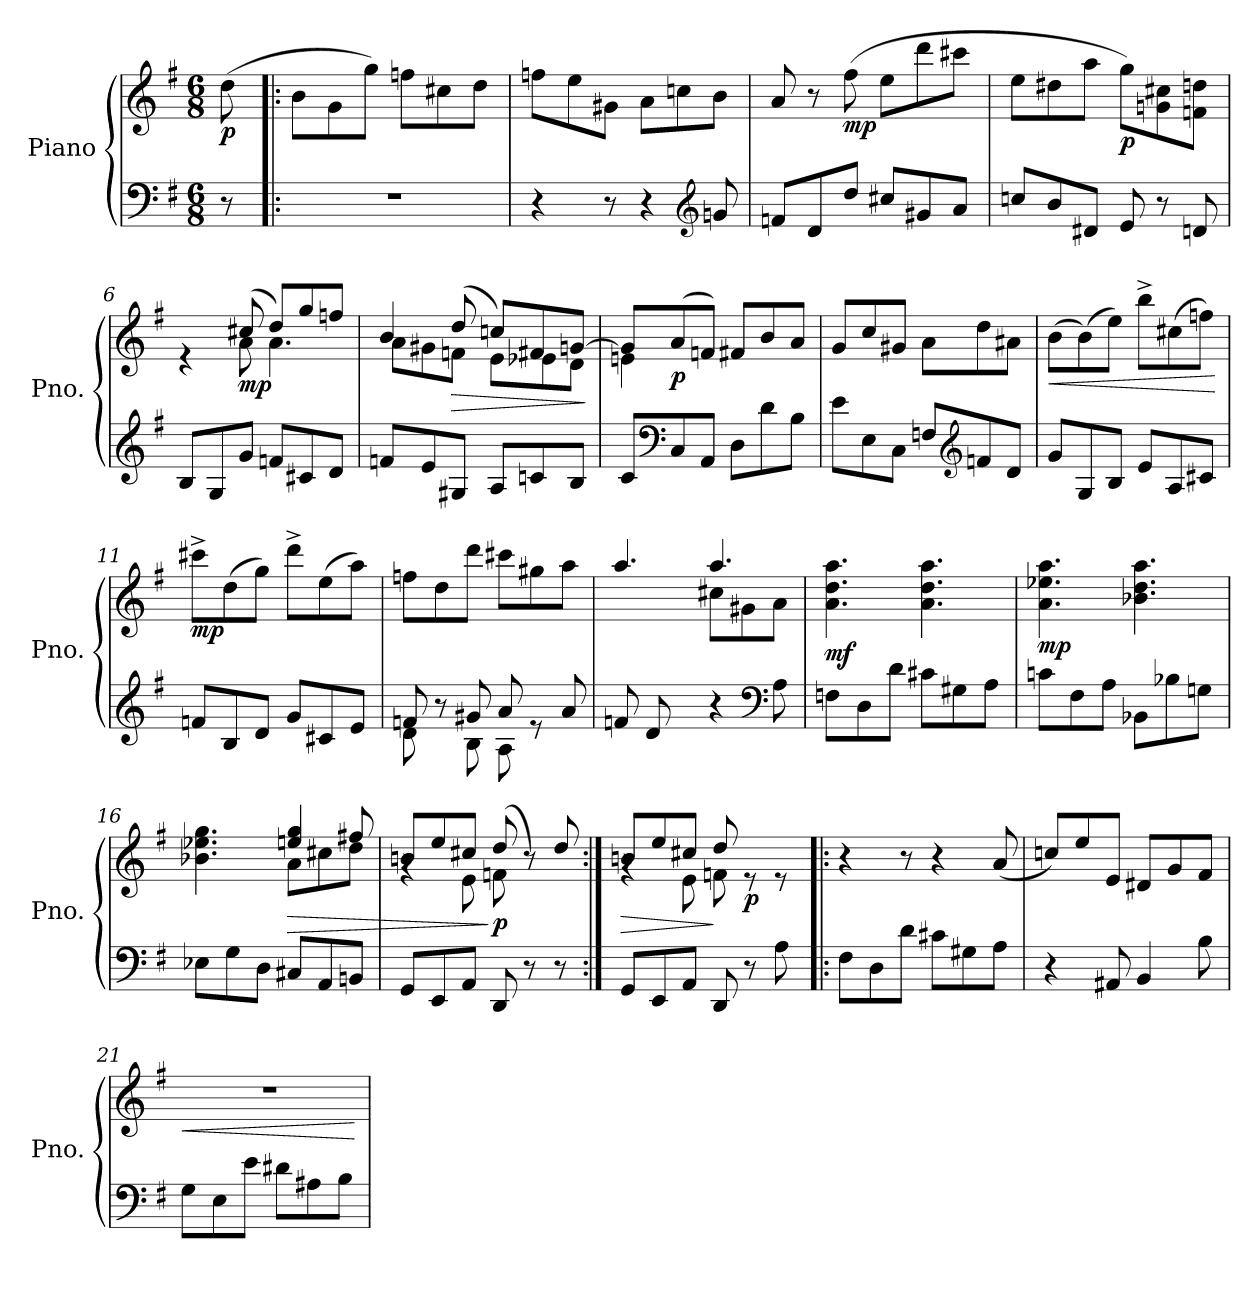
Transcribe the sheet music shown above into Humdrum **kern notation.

**kern	**kern	**dynam
*part1	*part1	*part1
*staff2	*staff1	*staff1/2
*I"Piano	*	*
*I'Pno.	*	*
*clefF4	*clefG2	*
*k[f#]	*k[f#]	*
*M6/8	*M6/8	*
*MM56	*MM56	*
=1	=1	=1
!	!	!LO:DY:b
8r	(>8dd\	p
=2!|:	=2!|:	=2!|:
2.r	8b\L	.
.	8g\	.
.	8gg\J)	.
.	8ffn\L	.
.	8cc#X\	.
.	8dd\J	.
=3	=3	=3
*	*MM60	*
4r	8ffn\L	.
.	8ee\	.
8r	8g#X\J	.
4r	8a\L	.
.	8ccn\	.
*clefG2	*	*
*	*MM68	*
8gn/	8b\J	.
=4	=4	=4
8fn/L	8a/	.
8d/	8r	.
!	!	!LO:DY:b
8dd/J	(>8ff#\	mp
*	*MM72	*
8cc#X/L	8ee\L	.
8g#X/	8ddd\	.
8a/J	8ccc#X\J	.
=5	=5	=5
8ccn/L	8ee\L	.
8b/	8dd#X\	.
8d#X/J	8aa\J	.
!	!	!LO:DY:b
8e/	8gg\L)	p
8r	8gn\ 8cc#X\	.
8dn/	8fn\ 8ddn\J	.
!!LO:LB:g=z
=6	=6	=6
*	*MM65	*
*	*^	*
8B/L	4re	4ryy	.
8G/	.	.	.
!	!	!	!LO:DY:b
8g/J	(>8cc#X/	8a\	mp
8fn/L	8dd/L)	4.a\	.
8c#X/	8gg/	.	.
8d/J	8ffn/J	.	.
=7	=7	=7	=7
8fn/L	4b/	8a\L	.
8e/	.	8g#X\	.
!	!	!	!LO:HP:b
8G#X/J	(>8dd/	8fn\J	>
*	*MM53	*	*
8A/L	8ccn/L)	8e\L	.
8cn/	8f#X/	8e-X\	.
*	*MM30	*	*
8B/J	[8gn/J	8d\J	.
*	*v	*v	*
.	.	]
=8	=8	=8
*	*MM23	*
*	*^	*
8c/L	8g/L]	4en\	.
*clefF4	*	*	*
*	*MM68	*	*
!	!	!	!LO:DY:b
8C/	(>8a/	.	p
8AA/J	8fn/J)	2ryy	.
8D\L	8f#X/L	.	.
8d\	8b/	.	.
8B\J	8a/J	.	.
*	*v	*v	*
=9	=9	=9
8e\L	8g/L	.
8E\	8cc/	.
8C\J	8g#X/J	.
8Fn/L	8a\L	.
*clefG2	*	*
8fn/	8dd\	.
8d/J	8a#X\J	.
!!LO:LB:g=z
=10	=10	=10
!	!	!LO:HP:b
8g/L	(>8b\L	<
8G/	(>8b\)	.
8B/J	8ee\J)	.
8e/L	8bb^\L	.
8A/	(>8cc#X\	.
8c#X/J	8ffn\J)	.
.	.	[
=11	=11	=11
!	!	!LO:DY:b
8fn/L	8ccc#X^\L	mp
8B/	(>8dd\	.
8d/J	8gg\J)	.
8g/L	8ddd^\L	.
8c#X/	(>8ee\	.
8e/J	8aa\J)	.
=12	=12	=12
*^	*	*
8fn/	8d\	8ffn\L	.
8r	8ryy	8dd\	.
8g#X/	8B\	8ddd\J	.
8a/	8A\	8ccc#X\L	.
8re	4ryy	8gg#X\	.
8a/	.	8aa\J	.
*v	*v	*	*
=13	=13	=13
*	*^	*
*	*	*^	*
8fn/L	4.aa/	4.ryy	4ryy	.
8d/	.	.	.	.
8ryy	.	.	8dd\J	.
4r	4.aa/	8cc#X\L	4.ryy	.
.	.	8g#X\	.	.
*clefF4	*	*	*	*
8A\	.	8a\J	.	.
*	*v	*v	*v	*
!!LO:LB:g=z
=14	=14	=14
*	*MM72	*
*	*^	*
!	!	!	!LO:DY:b
*	*v	*v	*
8Fn\L	4.a\ 4.dd\ 4.aa\	mf
8D\	.	.
8d\J	.	.
8c#X\L	4.a\ 4.dd\ 4.aa\	.
8G#X\	.	.
8A\J	.	.
=15	=15	=15
!	!	!LO:DY:b
8cn\L	4.a\ 4.ee-X\ 4.aa\	mp
8F#\	.	.
8A\J	.	.
8BB-X\L	4.b-X\ 4.dd\ 4.aa\	.
8B-X\	.	.
8Gn\J	.	.
=16	=16	=16
*	*MM68	*
*	*^	*
8E-X\L	4.b-X\ 4.ee-X\ 4.gg\	4.ryy	.
8G\	.	.	.
8D\J	.	.	.
*	*MM65	*	*
!	!	!	!LO:HP:b
8C#X/L	4een/ 4gg/	8a\L	>
8AA/	.	8cc#X\	.
8BBn/J	8ff#X/	8dd\J	.
=17	=17	=17	=17
*	*MM60	*	*
8GG/L	8bn/L	4rg	.
8EE/	8ee/	.	.
8AA/J	8cc#X/J	8e\	.
!	!	!	!LO:DY:n=1:b
8DD/	(>8dd/	8fn\	] p
8r	8r)	4ryy	.
8r	8dd/	.	.
!!LO:PB:g=z	!!
=18:|!	=18:|!	=18:|!	=18:|!
!	!	!	!LO:HP:b
8GG/L	8bn/L	4rg	>
8EE/	8ee/	.	.
8AA/J	8cc#X/J	8e\	.
8DD/	8dd/	8fn\	]
!	!	!	!LO:DY:b
8r	8re	4ryy	p
8A\	8re	.	.
*	*v	*v	*
=19!|:	=19!|:	=19!|:
*	*MM56	*
8F#\L	4r	.
8D\	.	.
8d\J	8r	.
8c#X\L	4r	.
8G#X\	.	.
8A\J	(<8a/	.
=20	=20	=20
*	*MM68	*
4r	8ccn/L)	.
.	8ee/	.
8AA#X/	8e/J	.
4BB/	8d#X/L	.
.	8g/	.
8B\	8f#/J	.
=21	=21	=21
*	*MM72	*
!	!	!LO:HP:b
8G\L	2.r	<
8E\	.	.
8e\J	.	.
8d#X\L	.	.
8A#X\	.	.
8B\J	.	.
.	.	[
=	=	=
*-	*-	*-
